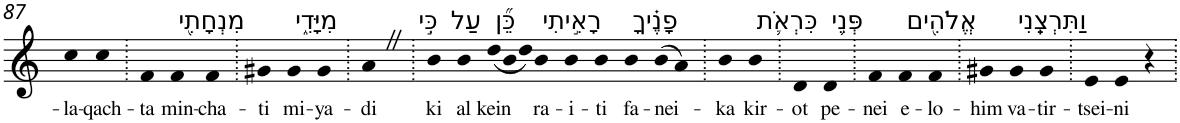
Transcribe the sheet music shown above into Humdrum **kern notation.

**kern	**text
*part1	*part1
*staff1	*staff1
*I"Piano	*
*I'Pno	*
!!LO:PB:g=z
*clefG2	*
*k[]	*
=87	=87
!	!LO:LY:b
4cc	-la-
!	!LO:LY:b
4cc	-qach-
=88.	=88.
!	!LO:LY:b
4f	-ta
!LO:TX:a:t=מִנְחָתִ֖י	!
!	!LO:LY:b
4f	min-
!	!LO:LY:b
4f	-cha-
=89.	=89.
!	!LO:LY:b
4g#X	-ti
!LO:TX:a:t=מִיָּדִ֑י	!
!	!LO:LY:b
4g#	mi-
!	!LO:LY:b
4g#	-ya-
=90.	=90.
!	!LO:LY:b
4aZ	-di
=91.	=91.
!LO:TX:a:t=כִּ֣י	!
!	!LO:LY:b
4b	ki
!LO:TX:a:t=עַל	!
!	!LO:LY:b
4b	al
*Xtuplet	*
!LO:TX:a:t=כֵּ֞ן	!
!	!LO:LY:b
(<12dd	kein
12b	.
12dd)	.
!LO:TX:a:t=רָאִ֣יתִי	!
!	!LO:LY:b
4b	ra-
!	!LO:LY:b
4b	-i-
!	!LO:LY:b
4b	-ti
!LO:TX:a:t=פָנֶ֗יךָ	!
!	!LO:LY:b
4b	fa-
!	!LO:LY:b
(>8b	-nei-
8a)	.
=92.	=92.
!	!LO:LY:b
4b	-ka
!LO:TX:a:t=כִּרְאֹ֛ת	!
!	!LO:LY:b
4b	kir-
=93.	=93.
!	!LO:LY:b
4d	-ot
!LO:TX:a:t=פְּנֵ֥י	!
!	!LO:LY:b
4d	pe-
=94.	=94.
!	!LO:LY:b
4f	-nei
!LO:TX:a:t=אֱלֹהִ֖ים	!
!	!LO:LY:b
4f	e-
!	!LO:LY:b
4f	-lo-
=95.	=95.
!	!LO:LY:b
4g#X	-him
!LO:TX:a:t=וַתִּרְצֵֽנִי	!
!	!LO:LY:b
4g#	va-
!	!LO:LY:b
4g#	-tir-
=96.	=96.
!	!LO:LY:b
4e	-tsei-
!	!LO:LY:b
4e	-ni
4r	.
=.	=.
*-	*-
